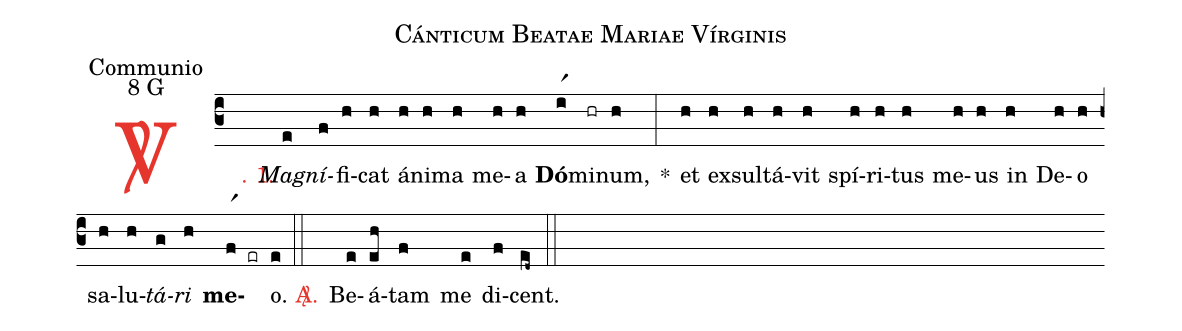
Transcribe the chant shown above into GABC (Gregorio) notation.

name: Cánticum Beatae Mariae Vírginis;
office-part: Communio;
mode: 8;
mode-differentia: G;
%%
(c3)

<c><sp>V/</sp>. 1.</c>() <i>Ma</i>(e)<i>gní</i>(f)fi(h)cat(h) á(h)ni(h)ma(h) me(h)a(h) <b>Dó</b>(ir1)mi(hr)num,(h) *(:) et(h) ex(h)sul(h)tá(h)vit(h) spí(h)ri(h)tus(h) me(h)us(h) in(h) De(h)o(h) sa(h)lu(h)<i>tá</i>(g)<i>ri</i>(h) <b>me</b>(fr1 er)o.(e)

(::)

<nlba><c><sp>A/</sp>.</c>() Be</nlba>(e)á(eh)tam(f) me(e) di(f)cent.(ed~)

(::)
